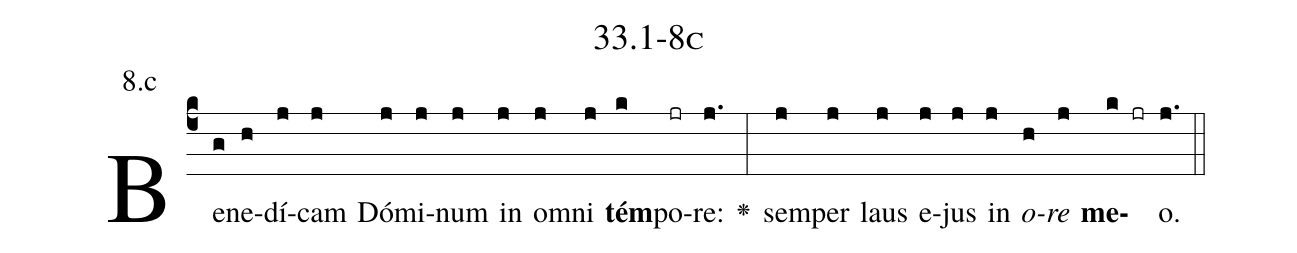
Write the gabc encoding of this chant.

name: 33.1-8c;
annotation: 8.c;
%%
(c4)Be(g)ne(h)dí(j)cam(j) Dó(j)mi(j)num(j) in(j) om(j)ni(j) <b>tém</b>(k)po(jr)re:(j.) <v>\greheightstar</v>(:) sem(j)per(j) laus(j) e(j)jus(j) in(j) <i>o</i>(h)<i>re</i>(j) <b>me</b>(k jr)o.(j.) (::)


%E(j) u(j) o(h) u(j) a(k) e.(j.) (::)
